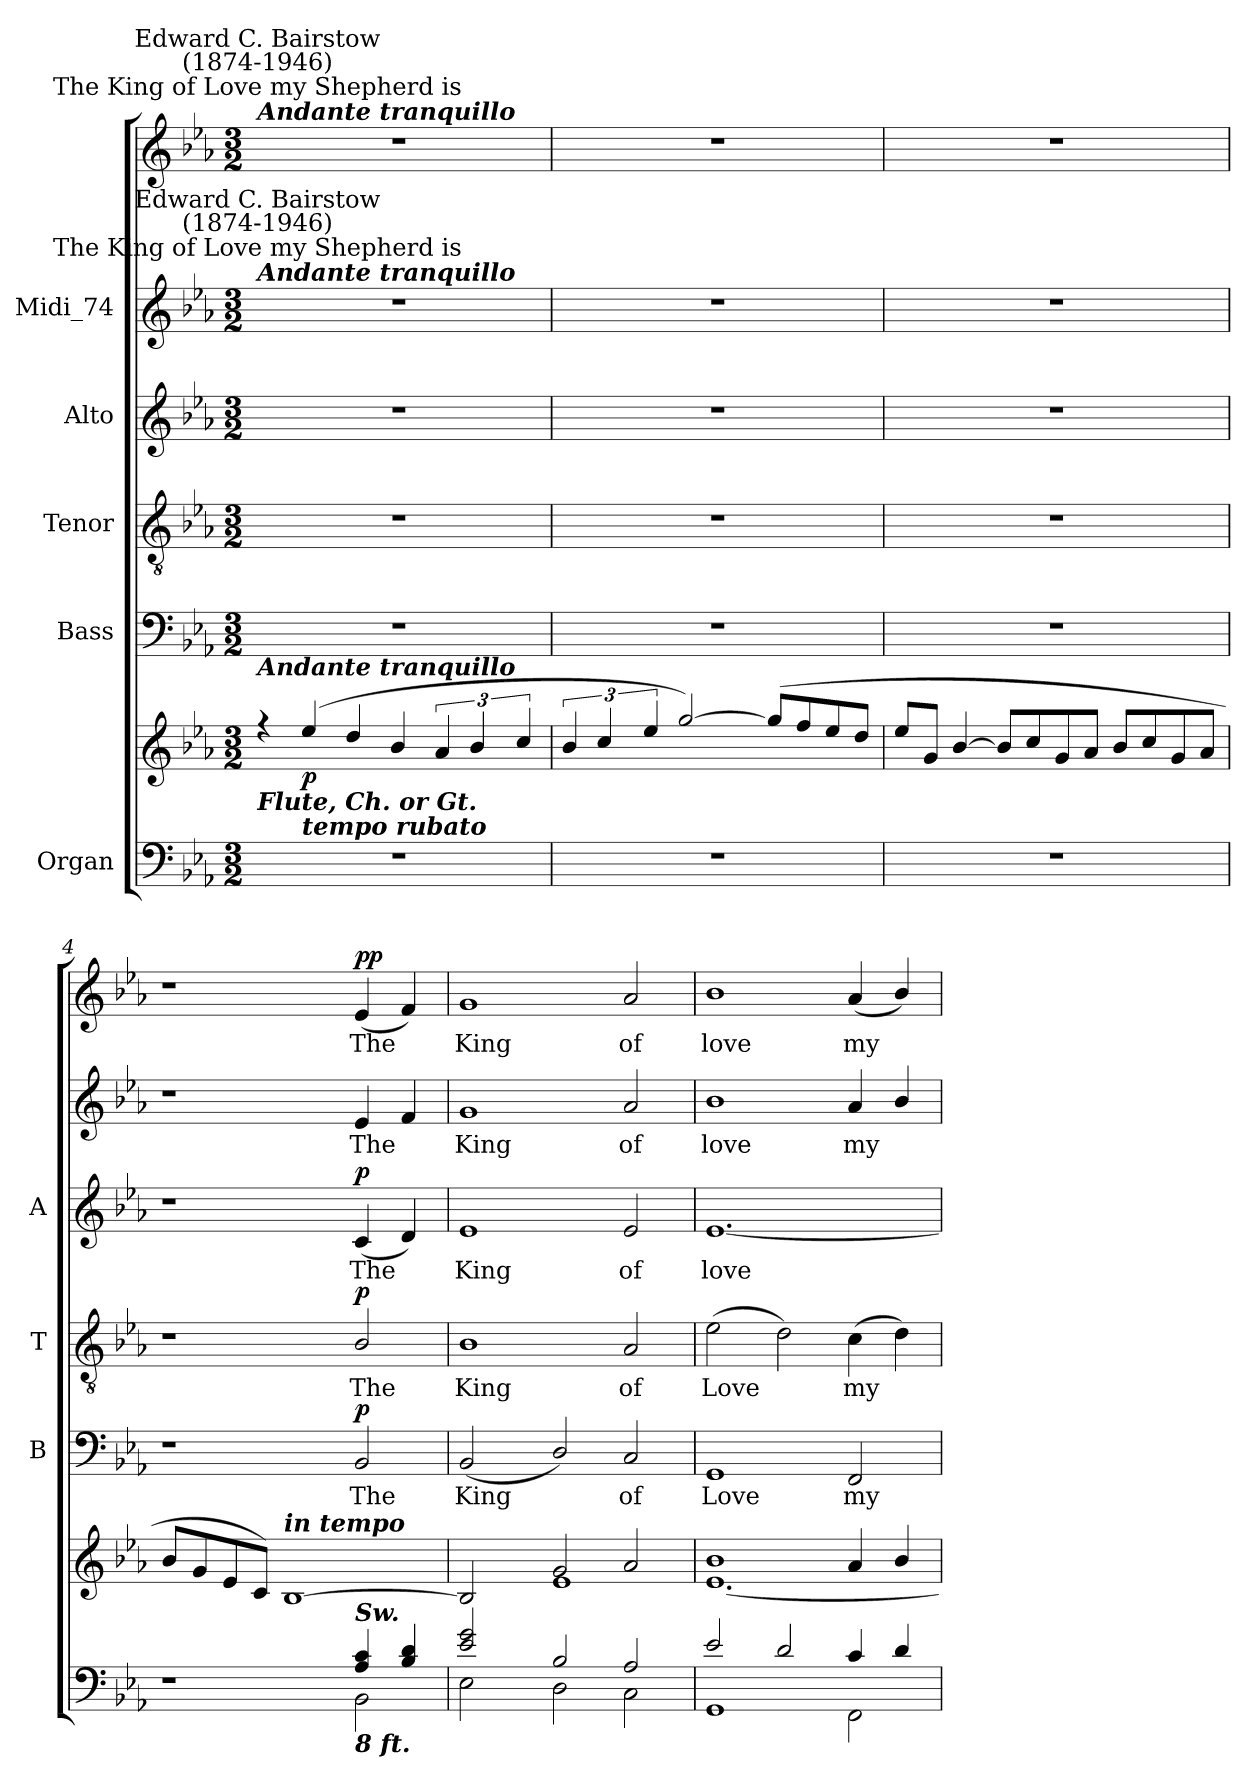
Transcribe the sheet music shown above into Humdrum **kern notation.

**kern	**kern	**dynam	**kern	**text	**dynam	**kern	**text	**dynam	**kern	**text	**dynam	**kern	**text	**kern	**text	**dynam
*part5	*part5	*part5	*part4	*part4	*part4	*part3	*part3	*part3	*part2	*part2	*part2	*part1	*part1	*part1	*part1	*part1
*staff7	*staff6	*staff6/7	*staff5	*staff5	*staff5	*staff4	*staff4	*staff4	*staff3	*staff3	*staff3	*staff2	*staff2	*staff1	*staff1	*staff1/2
*I"Organ	*	*	*I"Bass	*	*	*I"Tenor	*	*	*I"Alto	*	*	*I"Midi_74	*	*	*	*
*	*	*	*I'B	*	*	*I'T	*	*	*I'A	*	*	*	*	*	*	*
*clefF4	*clefG2	*	*clefF4	*	*	*clefGv2	*	*	*clefG2	*	*	*	*	*clefG2	*	*
*k[b-e-a-]	*k[b-e-a-]	*	*k[b-e-a-]	*	*	*k[b-e-a-]	*	*	*k[b-e-a-]	*	*	*k[b-e-a-]	*	*k[b-e-a-]	*	*
*E-:	*E-:	*	*E-:	*	*	*E-:	*	*	*E-:	*	*	*E-:	*	*E-:	*	*
*M3/2	*M3/2	*	*M3/2	*	*	*M3/2	*	*	*M3/2	*	*	*M3/2	*	*M3/2	*	*
=1	=1	=1	=1	=1	=1	=1	=1	=1	=1	=1	=1	=1	=1	=1	=1	=1
*	*^	*	*	*	*	*	*	*	*	*	*	*	*	*	*	*
!	!	!	!	!	!	!	!	!	!	!	!	!	!	!	!LO:TX:a:Bi:t=Andante tranquillo	!	!
!	!	!	!	!	!	!	!	!	!	!	!	!	!	!	!LO:TX:a:cj:t=The King of Love my Shepherd is	!	!
!	!	!	!	!	!	!	!	!	!	!	!	!	!	!	!LO:TX:a:cj:t=Edward C. Bairstow\n(1874-1946)	!	!
!	!	!	!	!	!	!	!	!	!	!	!	!	!LO:TX:a:Bi:t=Andante tranquillo	!	!	!	!
!	!	!	!	!	!	!	!	!	!	!	!	!	!LO:TX:a:cj:t=The King of Love my Shepherd is	!	!	!	!
!	!	!	!	!	!	!	!	!	!	!	!	!	!LO:TX:a:cj:t=Edward C. Bairstow\n(1874-1946)	!	!	!	!
!	!LO:TX:a:Bi:t=Andante tranquillo	!	!	!	!	!	!	!	!	!	!	!	!	!	!	!	!
!	!LO:TX:b:Bi:t=Flute, Ch. or Gt.	!	!	!	!	!	!	!	!	!	!	!	!	!	!	!	!
!LO:N:vis=1	!	!LO:N:vis=1	!	!LO:N:vis=1	!	!	!LO:N:vis=1	!	!	!LO:N:vis=1	!	!	!LO:N:vis=1	!	!LO:N:vis=1	!	!
*^	*	*	*	*	*	*	*	*	*	*	*	*	*	*	*	*	*
1.r	4ryy	4r	1.ryy	.	1.r	.	.	1.r	.	.	1.r	.	.	1.r	.	1.r	.	.
!	!	!LO:TX:b:Bi:t=tempo rubato	!	!	!	!	!	!	!	!	!	!	!	!	!	!	!	!
!	!	!	!	!LO:DY:b	!	!	!	!	!	!	!	!	!	!	!	!	!	!
.	4ryy	(>4ee-	.	p	.	.	.	.	.	.	.	.	.	.	.	.	.	.
.	4ryy	4dd	.	.	.	.	.	.	.	.	.	.	.	.	.	.	.	.
.	4ryy	4b-	.	.	.	.	.	.	.	.	.	.	.	.	.	.	.	.
.	4ryy	6a-	.	.	.	.	.	.	.	.	.	.	.	.	.	.	.	.
.	.	6b-	.	.	.	.	.	.	.	.	.	.	.	.	.	.	.	.
.	4ryy	.	.	.	.	.	.	.	.	.	.	.	.	.	.	.	.	.
.	.	6cc	.	.	.	.	.	.	.	.	.	.	.	.	.	.	.	.
=2	=2	=2	=2	=2	=2	=2	=2	=2	=2	=2	=2	=2	=2	=2	=2	=2	=2	=2
!LO:N:vis=1	!	!	!LO:N:vis=1	!	!LO:N:vis=1	!	!	!LO:N:vis=1	!	!	!LO:N:vis=1	!	!	!LO:N:vis=1	!	!LO:N:vis=1	!	!
1.r	4ryy	6b-	1.ryy	.	1.r	.	.	1.r	.	.	1.r	.	.	1.r	.	1.r	.	.
.	.	6cc	.	.	.	.	.	.	.	.	.	.	.	.	.	.	.	.
.	4ryy	.	.	.	.	.	.	.	.	.	.	.	.	.	.	.	.	.
.	.	6ee-	.	.	.	.	.	.	.	.	.	.	.	.	.	.	.	.
.	4ryy	[2gg)	.	.	.	.	.	.	.	.	.	.	.	.	.	.	.	.
.	4ryy	.	.	.	.	.	.	.	.	.	.	.	.	.	.	.	.	.
.	4ryy	(<8ggL]	.	.	.	.	.	.	.	.	.	.	.	.	.	.	.	.
.	.	8ff	.	.	.	.	.	.	.	.	.	.	.	.	.	.	.	.
.	4ryy	8ee-	.	.	.	.	.	.	.	.	.	.	.	.	.	.	.	.
.	.	8ddJ	.	.	.	.	.	.	.	.	.	.	.	.	.	.	.	.
=3	=3	=3	=3	=3	=3	=3	=3	=3	=3	=3	=3	=3	=3	=3	=3	=3	=3	=3
!LO:N:vis=1	!	!	!LO:N:vis=1	!	!LO:N:vis=1	!	!	!LO:N:vis=1	!	!	!LO:N:vis=1	!	!	!LO:N:vis=1	!	!LO:N:vis=1	!	!
1.r	4ryy	8ee-L	1.ryy	.	1.r	.	.	1.r	.	.	1.r	.	.	1.r	.	1.r	.	.
.	.	8gJ	.	.	.	.	.	.	.	.	.	.	.	.	.	.	.	.
.	4ryy	[4b-	.	.	.	.	.	.	.	.	.	.	.	.	.	.	.	.
.	4ryy	8b-L]	.	.	.	.	.	.	.	.	.	.	.	.	.	.	.	.
.	.	8cc	.	.	.	.	.	.	.	.	.	.	.	.	.	.	.	.
.	4ryy	8g	.	.	.	.	.	.	.	.	.	.	.	.	.	.	.	.
.	.	8a-J	.	.	.	.	.	.	.	.	.	.	.	.	.	.	.	.
.	4ryy	8b-L	.	.	.	.	.	.	.	.	.	.	.	.	.	.	.	.
.	.	8cc	.	.	.	.	.	.	.	.	.	.	.	.	.	.	.	.
.	4ryy	8g	.	.	.	.	.	.	.	.	.	.	.	.	.	.	.	.
.	.	8a-J	.	.	.	.	.	.	.	.	.	.	.	.	.	.	.	.
=4	=4	=4	=4	=4	=4	=4	=4	=4	=4	=4	=4	=4	=4	=4	=4	=4	=4	=4
!	!	!	!LO:N:vis=1	!	!	!	!	!	!	!	!	!	!	!	!	!	!	!
1r	1ryy	8b-L	1.ryy	.	1r	.	.	1r	.	.	1r	.	.	1r	.	1r	.	.
.	.	8g	.	.	.	.	.	.	.	.	.	.	.	.	.	.	.	.
.	.	8e-	.	.	.	.	.	.	.	.	.	.	.	.	.	.	.	.
.	.	8cJ)	.	.	.	.	.	.	.	.	.	.	.	.	.	.	.	.
!	!	!LO:TX:a:Bi:t=in tempo	!	!	!	!	!	!	!	!	!	!	!	!	!	!	!	!
.	.	[1B-	.	.	.	.	.	.	.	.	.	.	.	.	.	.	.	.
!LO:TX:b:Bi:t=8 ft.	!	!	!	!	!	!	!	!	!	!	!	!	!	!	!	!	!	!
!LO:TX:a:Bi:t=Sw.	!	!	!	!	!	!	!	!	!	!	!	!	!	!	!	!	!	!
!	!	!	!	!	!	!LO:LY:b	!LO:DY:b	!	!LO:LY:b	!LO:DY:b	!	!LO:LY:b	!LO:DY:b	!	!LO:LY:b	!	!LO:LY:b	!LO:DY:b=2
!	!	!	!	!	!	!	!	!	!	!	!	!	!	!	!	!	!	!LO:DY:n=1:b
4A-/ 4c/	2BB-\	.	.	.	2BB-	The	p	2B-/	The	p	(<4c	The	p	4e-	The	(<4e-	The	p p
4B-/ 4d/	.	.	.	.	.	.	.	.	.	.	4d)	.	.	4f	.	4f)	.	.
=5	=5	=5	=5	=5	=5	=5	=5	=5	=5	=5	=5	=5	=5	=5	=5	=5	=5	=5
!	!	!	!	!	!	!LO:LY:b	!	!	!LO:LY:b	!	!	!LO:LY:b	!	!	!LO:LY:b	!	!LO:LY:b	!
2e-/ 2g/	2E-\	2B-]	4ryy	.	(<2BB-	King	.	1B-	King	.	1e-	King	.	1g	King	1g	King	.
.	.	.	4ryy	.	.	.	.	.	.	.	.	.	.	.	.	.	.	.
2B-/	2D\	2g	1e-\	.	2D/)	.	.	.	.	.	.	.	.	.	.	.	.	.
!	!	!	!	!	!	!LO:LY:b	!	!	!LO:LY:b	!	!	!LO:LY:b	!	!	!LO:LY:b	!	!LO:LY:b	!
2A-/	2C\	2a-	.	.	2C	of	.	2A-	of	.	2e-	of	.	2a-	of	2a-	of	.
=6	=6	=6	=6	=6	=6	=6	=6	=6	=6	=6	=6	=6	=6	=6	=6	=6	=6	=6
!	!	!	!	!	!	!LO:LY:b	!	!	!LO:LY:b	!	!	!LO:LY:b	!	!	!LO:LY:b	!	!LO:LY:b	!
2e-/	1GG\	1b-	[1.e-\	.	1GG	Love	.	(>2e-	Love	.	[1.e-	love	.	1b-	love	1b-	love	.
2d/	.	.	.	.	.	.	.	2d)	.	.	.	.	.	.	.	.	.	.
!	!	!	!	!	!	!LO:LY:b	!	!	!LO:LY:b	!	!	!	!	!	!LO:LY:b	!	!LO:LY:b	!
4c/	2FF\	4a-	.	.	2FF	my	.	(>4c	my	.	.	.	.	4a-	my	(<4a-	my	.
4d/	.	4b-/	.	.	.	.	.	4d)	.	.	.	.	.	4b-/	.	4b-/)	.	.
*v	*v	*	*	*	*	*	*	*	*	*	*	*	*	*	*	*	*	*
*	*v	*v	*	*	*	*	*	*	*	*	*	*	*	*	*	*	*
=	=	=	=	=	=	=	=	=	=	=	=	=	=	=	=	=
*-	*-	*-	*-	*-	*-	*-	*-	*-	*-	*-	*-	*-	*-	*-	*-	*-
